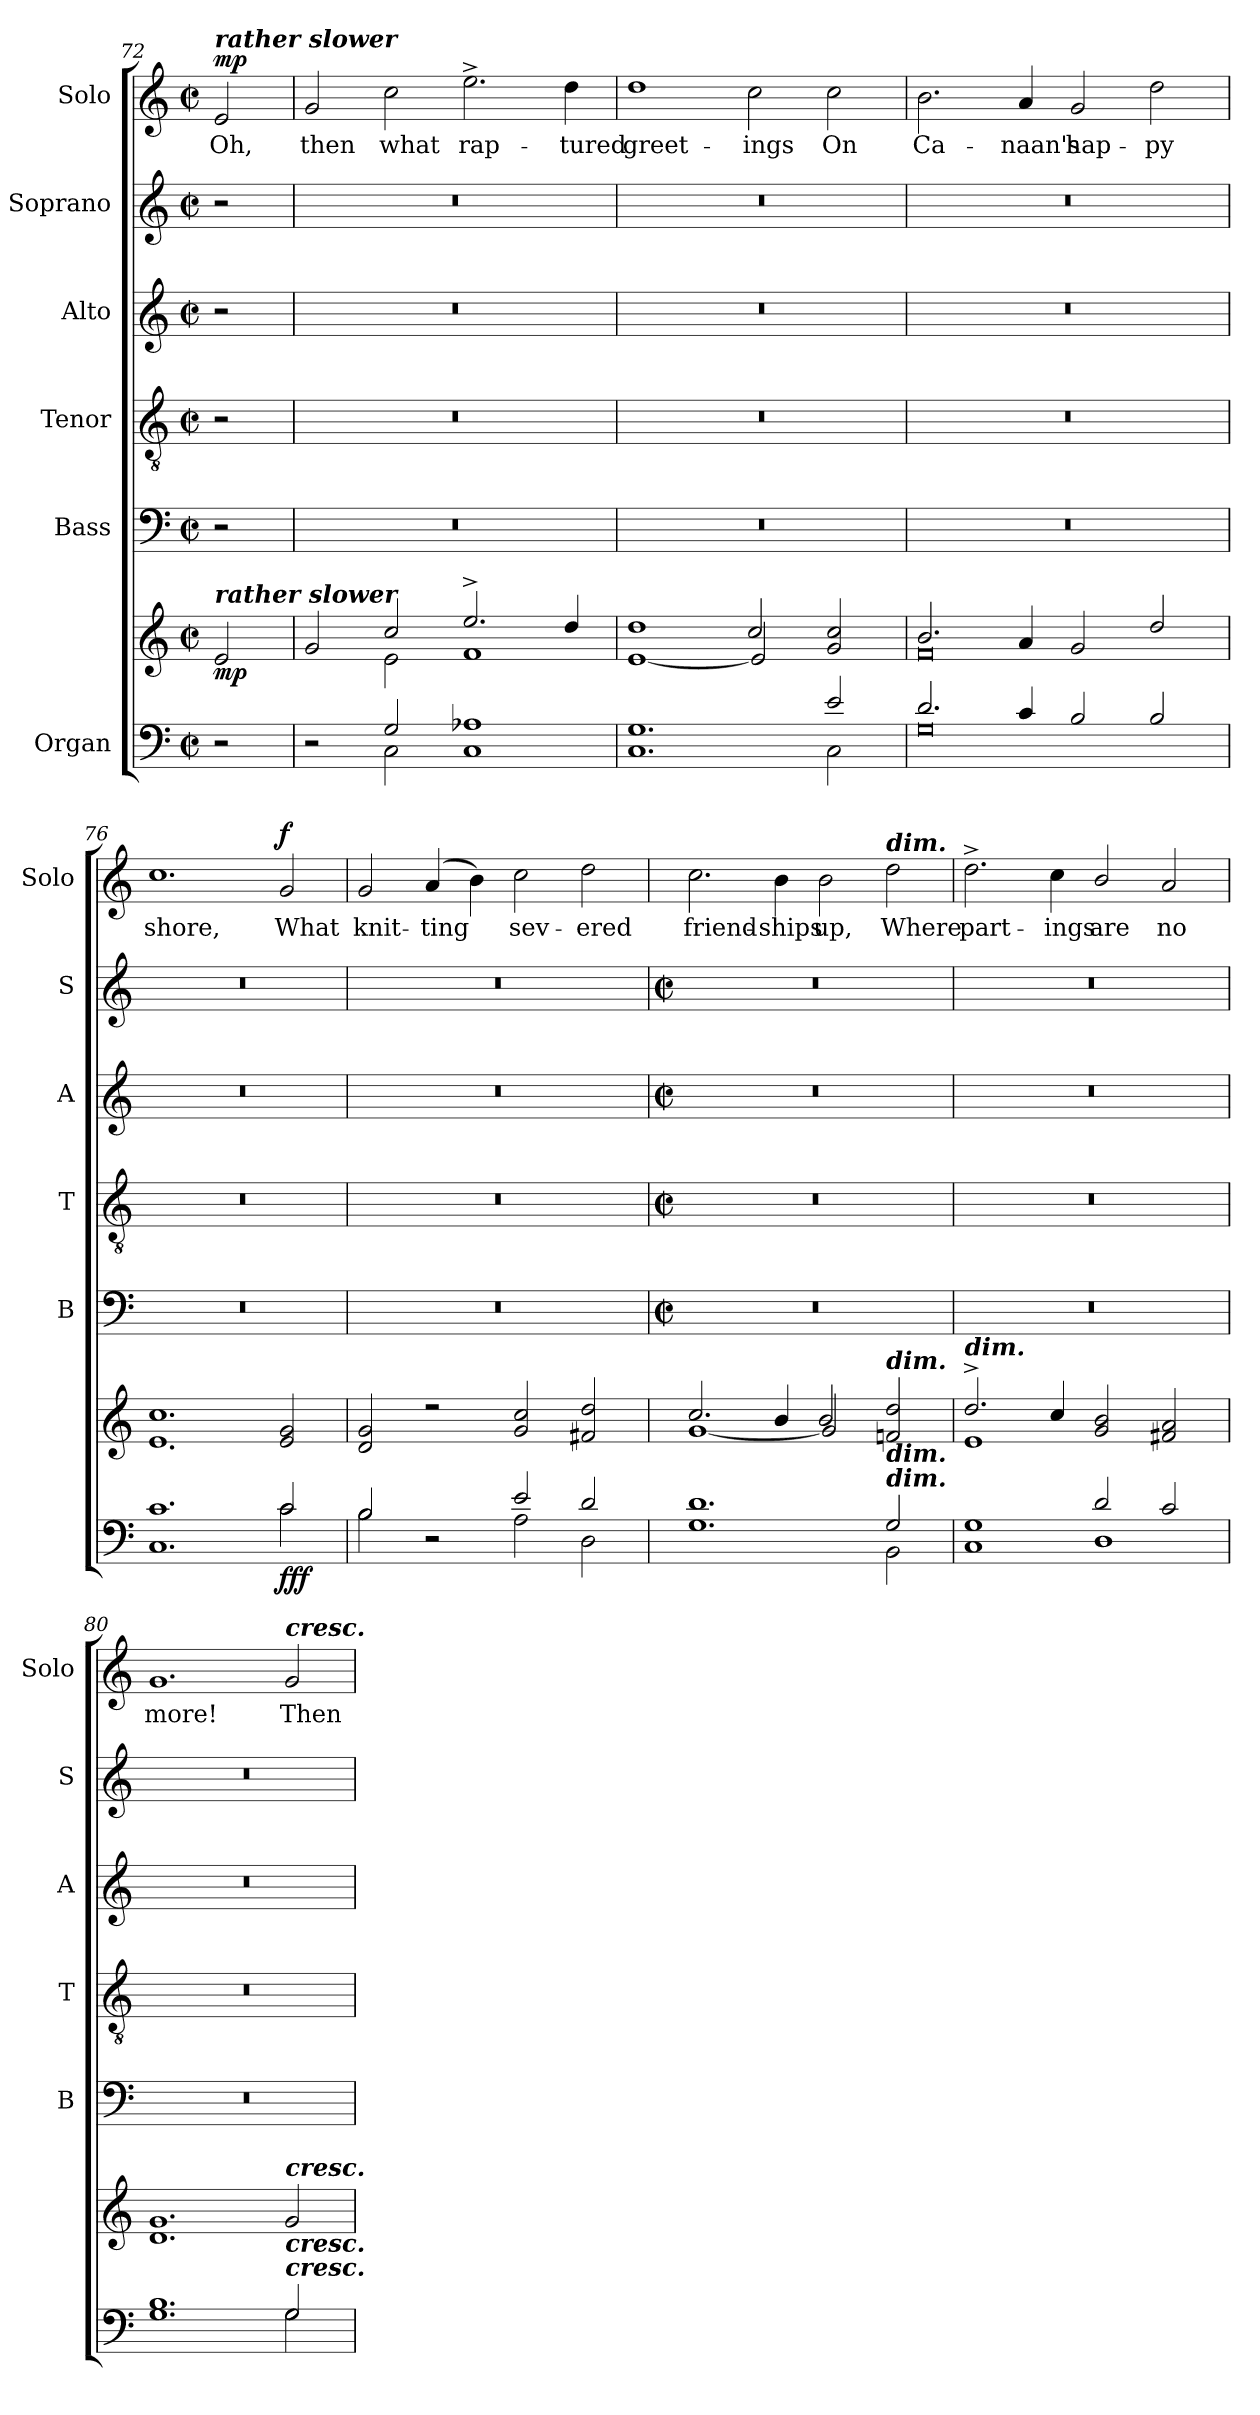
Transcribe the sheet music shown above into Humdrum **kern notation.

**kern	**kern	**dynam	**kern	**kern	**kern	**kern	**kern	**text	**dynam
*part6	*part6	*part6	*part5	*part4	*part3	*part2	*part1	*part1	*part1
*staff7	*staff6	*staff6/7	*staff5	*staff4	*staff3	*staff2	*staff1	*staff1	*staff1
*I"Organ	*	*	*I"Bass	*I"Tenor	*I"Alto	*I"Soprano	*I"Solo	*	*
*	*	*	*I'B	*I'T	*I'A	*I'S	*I'Solo	*	*
!!LO:LB:g=z
*clefF4	*clefG2	*	*clefF4	*clefGv2	*clefG2	*clefG2	*clefG2	*	*
*k[]	*k[]	*	*k[]	*k[]	*k[]	*k[]	*k[]	*	*
*C:	*C:	*	*C:	*C:	*C:	*C:	*C:	*	*
*M4/2	*M4/2	*	*M4/2	*M4/2	*M4/2	*M4/2	*M4/2	*	*
*met(c|)	*met(c|)	*	*met(c|)	*met(c|)	*met(c|)	*met(c|)	*met(c|)	*	*
*MM184	*MM184	*	*MM184	*MM184	*MM184	*MM184	*MM184	*	*
=72	=72	=72	=72	=72	=72	=72	=72	=72	=72
*^	*^	*	*	*	*	*	*	*	*
!	!	!	!	!	!	!	!	!	!LO:TX:a:Bi:t=rather slower	!	!
!	!	!LO:TX:a:Bi:t=rather slower	!	!	!	!	!	!	!	!	!
!	!	!	!	!LO:DY:b	!	!	!	!	!	!LO:LY:b	!LO:DY:b
2ryy	2r	2e/	2ryy	mp	2r	2r	2r	2r	2e	Oh,	mp
=73	=73	=73	=73	=73	=73	=73	=73	=73	=73	=73	=73
!	!	!	!	!	!	!	!	!	!	!LO:LY:b	!
2ryy	2r	2g/	2ryy	.	0r	0r	0r	0r	2g	then	.
!	!	!	!	!LO:DY:b=2	!	!	!	!	!	!LO:LY:b	!
!	!	!	!	!LO:DY:n=1:b=2	!	!	!	!	!	!	!
!	!	!	!	!LO:DY:n=2:b	!	!	!	!	!	!	!
2G/	2C\	2cc/	2e\	mp mp mp	.	.	.	.	2cc	what	.
!	!	!	!	!	!	!	!	!	!	!LO:LY:b	!
1A-X/	1C\	2.ee^/	1f\	.	.	.	.	.	2.ee^	rap-	.
!	!	!	!	!	!	!	!	!	!	!LO:LY:b	!
.	.	4dd/	.	.	.	.	.	.	4dd	-tured	.
=74	=74	=74	=74	=74	=74	=74	=74	=74	=74	=74	=74
!	!	!	!	!	!	!	!	!	!	!LO:LY:b	!
1.G/	1.C\	1dd/	[1e\	.	0r	0r	0r	0r	1dd	greet-	.
!	!	!	!	!	!	!	!	!	!	!LO:LY:b	!
.	.	2cc/	2e/]	.	.	.	.	.	2cc	-ings	.
!	!	!	!	!	!	!	!	!	!	!LO:LY:b	!
2e/	2C\	2g/ 2cc/	2ryy	.	.	.	.	.	2cc	On	.
=75	=75	=75	=75	=75	=75	=75	=75	=75	=75	=75	=75
!	!	!	!	!	!	!	!	!	!	!LO:LY:b	!
2.d/	0G\	2.b/	0f\	.	0r	0r	0r	0r	2.b	Ca-	.
!	!	!	!	!	!	!	!	!	!	!LO:LY:b	!
4c/	.	4a/	.	.	.	.	.	.	4a	-naan's	.
!	!	!	!	!	!	!	!	!	!	!LO:LY:b	!
2B/	.	2g/	.	.	.	.	.	.	2g	hap-	.
!	!	!	!	!	!	!	!	!	!	!LO:LY:b	!
2B/	.	2dd/	.	.	.	.	.	.	2dd	-py	.
=76	=76	=76	=76	=76	=76	=76	=76	=76	=76	=76	=76
!	!	!	!	!	!	!	!	!	!	!LO:LY:b	!
1.c/	1.C\	1.cc/	1.e\	.	0r	0r	0r	0r	1.cc	shore,	.
!	!	!	!	!LO:DY:b=2	!	!	!	!	!	!LO:LY:b	!
!	!	!	!	!LO:DY:n=1:b=2	!	!	!	!	!	!	!
!	!	!	!	!LO:DY:n=2:b	!	!	!	!	!	!	!LO:DY:b
2c/	2c\	2e/ 2g/	2ryy	f f f	.	.	.	.	2g	What	f
=77	=77	=77	=77	=77	=77	=77	=77	=77	=77	=77	=77
!	!	!	!	!	!	!	!	!	!	!LO:LY:b	!
2B/	2B\	2d/ 2g/	0ryy	.	0r	0r	0r	0r	2g	knit-	.
!	!	!	!	!	!	!	!	!	!	!LO:LY:b	!
2ryy	2r	2r	.	.	.	.	.	.	(<4a	-ting	.
.	.	.	.	.	.	.	.	.	4b)	.	.
!	!	!	!	!	!	!	!	!	!	!LO:LY:b	!
2e/	2A\	2g/ 2cc/	.	.	.	.	.	.	2cc	sev-	.
!	!	!	!	!	!	!	!	!	!	!LO:LY:b	!
2d/	2D\	2f#X/ 2dd/	.	.	.	.	.	.	2dd	-ered	.
!!LO:LB:g=z
=78	=78	=78	=78	=78	=78	=78	=78	=78	=78	=78	=78
*	*	*	*	*	*M4/2	*M4/2	*M4/2	*M4/2	*	*	*
*	*	*	*	*	*met(c|)	*met(c|)	*met(c|)	*met(c|)	*	*	*
!	!	!	!	!	!	!	!	!	!	!LO:LY:b	!
1.d/	1.G\	2.cc/	[1g\	.	0r	0r	0r	0r	2.cc	friend-	.
!	!	!	!	!	!	!	!	!	!	!LO:LY:b	!
.	.	4b/	.	.	.	.	.	.	4b	-ships	.
!	!	!	!	!	!	!	!	!	!	!LO:LY:b	!
.	.	2b/	2g/]	.	.	.	.	.	2b	up,	.
!	!	!	!	!	!	!	!	!	!LO:TX:a:Bi:t=dim.	!	!
!	!	!LO:TX:a:Bi:t=dim.	!	!	!	!	!	!	!	!	!
!LO:TX:a:Bi:t=dim.	!	!	!	!	!	!	!	!	!	!	!
!LO:TX:a:Bi:t=dim.	!	!	!	!	!	!	!	!	!	!	!
!	!	!	!	!	!	!	!	!	!	!LO:LY:b	!
2G/	2BB\	2fn/ 2dd/	2ryy	.	.	.	.	.	2dd	Where	.
=79	=79	=79	=79	=79	=79	=79	=79	=79	=79	=79	=79
!	!	!LO:TX:a:Bi:t=dim.	!	!	!	!	!	!	!	!	!
!	!	!	!	!	!	!	!	!	!	!LO:LY:b	!
1G/	1C\	2.dd^/	1e\	.	0r	0r	0r	0r	2.dd^	part-	.
!	!	!	!	!	!	!	!	!	!	!LO:LY:b	!
.	.	4cc/	.	.	.	.	.	.	4cc	-ings	.
!	!	!	!	!	!	!	!	!	!	!LO:LY:b	!
2d/	1D\	2g/ 2b/	1ryy	.	.	.	.	.	2b/	are	.
!	!	!	!	!	!	!	!	!	!	!LO:LY:b	!
2c/	.	2f#X/ 2a/	.	.	.	.	.	.	2a	no	.
=80	=80	=80	=80	=80	=80	=80	=80	=80	=80	=80	=80
!	!	!	!	!	!	!	!	!	!	!LO:LY:b	!
1.B/	1.G\	1.d/ 1.g/	0ryy	.	0r	0r	0r	0r	1.g	more!	.
!	!	!	!	!	!	!	!	!	!LO:TX:a:Bi:t=cresc.	!	!
!	!	!LO:TX:a:Bi:t=cresc.	!	!	!	!	!	!	!	!	!
!LO:TX:a:Bi:t=cresc.	!	!	!	!	!	!	!	!	!	!	!
!LO:TX:a:Bi:t=cresc.	!	!	!	!	!	!	!	!	!	!	!
!	!	!	!	!	!	!	!	!	!	!LO:LY:b	!
2G/	2G\	2g/	.	.	.	.	.	.	2g	Then	.
*v	*v	*	*	*	*	*	*	*	*	*	*
*	*v	*v	*	*	*	*	*	*	*	*
=	=	=	=	=	=	=	=	=	=
*-	*-	*-	*-	*-	*-	*-	*-	*-	*-
